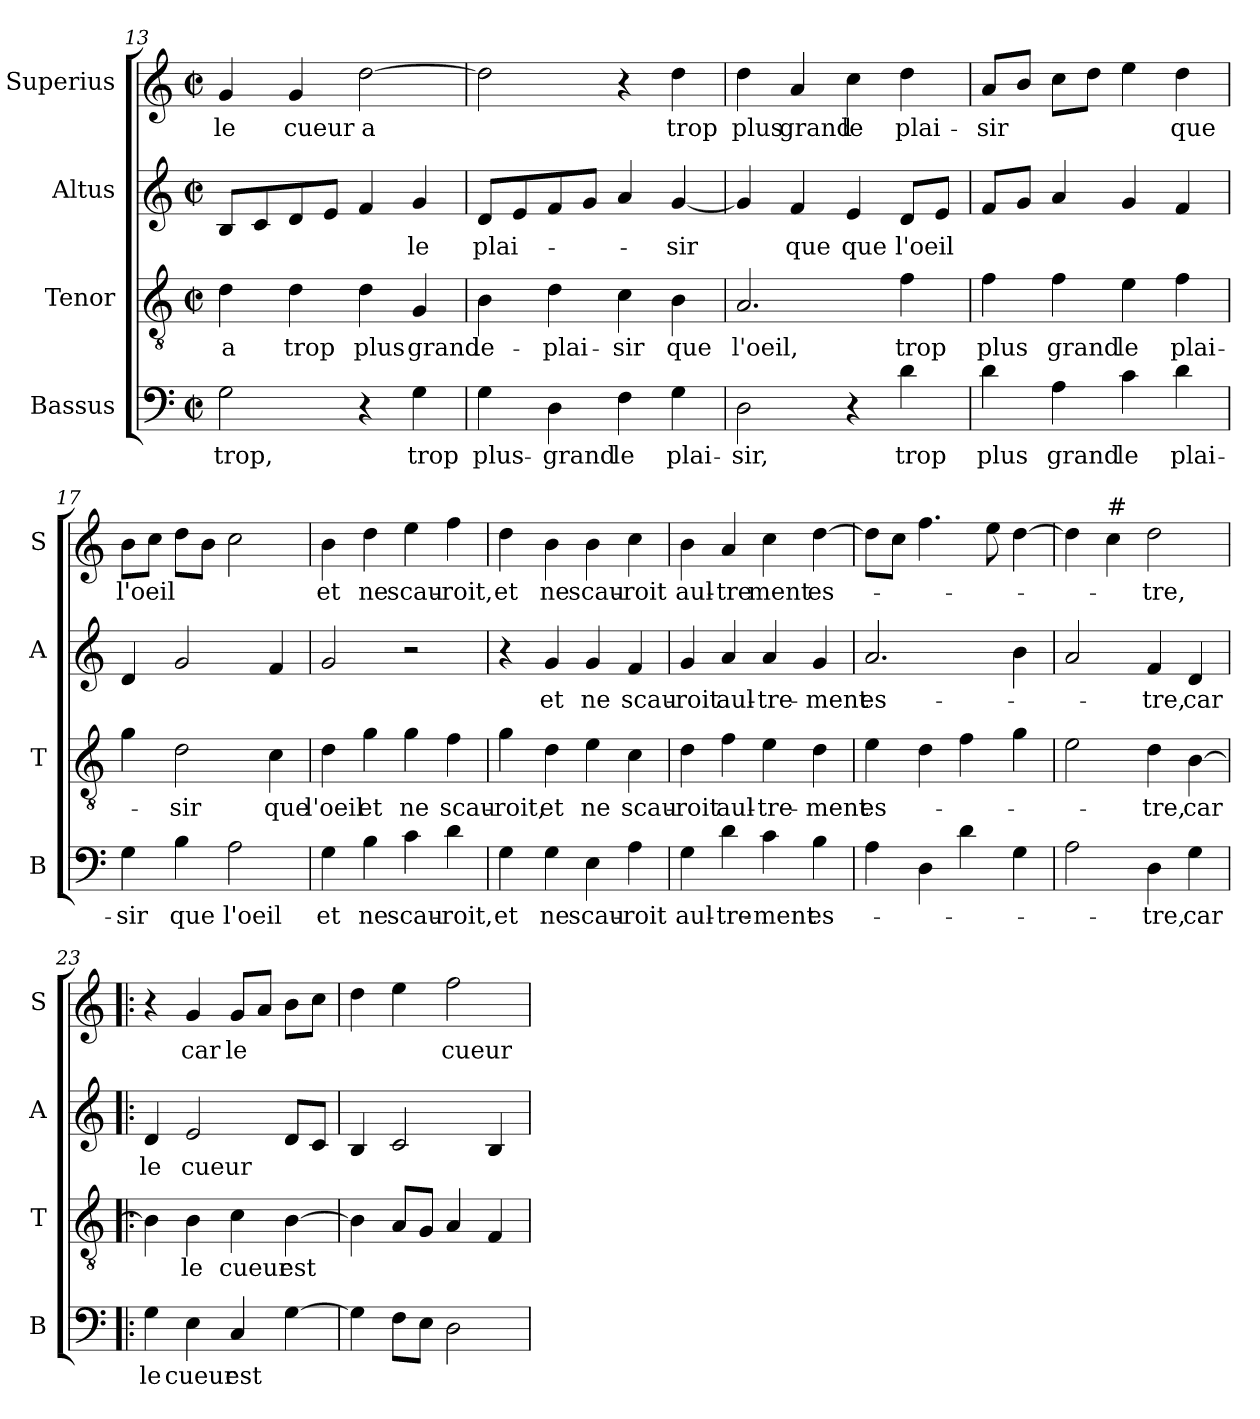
**kern	**text	**kern	**text	**kern	**text	**kern	**text
*part4	*part4	*part3	*part3	*part2	*part2	*part1	*part1
*staff4	*staff4	*staff3	*staff3	*staff2	*staff2	*staff1	*staff1
*I"Bassus	*	*I"Tenor	*	*I"Altus	*	*I"Superius	*
*I'B	*	*I'T	*	*I'A	*	*I'S	*
*clefF4	*	*clefGv2	*	*clefG2	*	*clefG2	*
*k[]	*	*k[]	*	*k[]	*	*k[]	*
*C:	*	*C:	*	*C:	*	*C:	*
*M2/2	*	*M2/2	*	*M2/2	*	*M2/2	*
*met(c|)	*	*met(c|)	*	*met(c|)	*	*met(c|)	*
=13	=13	=13	=13	=13	=13	=13	=13
2G\	trop,	4d\	a	8B/L	.	4g/	le
.	.	.	.	8c/	.	.	.
.	.	4d\	trop	8d/	.	4g/	cueur
.	.	.	.	8e/J	.	.	.
4r	.	4d\	plus	4f/	.	[2dd\	a
4G\	trop	4G/	grand	4g/	le	.	.
!!LO:PB:g=z
=14	=14	=14	=14	=14	=14	=14	=14
4G\	plus-	4B\	le-	8d/L	plai-	2dd\]	.
.	.	.	.	8e/	.	.	.
4D\	-grand	4d\	-plai-	8f/	.	.	.
.	.	.	.	8g/J	.	.	.
4F\	le	4c\	-sir	4a/	.	4r	.
4G\	plai-	4B\	que	[4g/	-sir	4dd\	trop
=15	=15	=15	=15	=15	=15	=15	=15
2D\	-sir,	2.A/	l'oeil,	4g/]	.	4dd\	plus
.	.	.	.	4f/	que	4a/	grand
4r	.	.	.	4e/	que	4cc\	le
4d\	trop	4f\	trop	8d/L	l'oeil	4dd\	plai-
.	.	.	.	8e/J	.	.	.
=16	=16	=16	=16	=16	=16	=16	=16
4d\	plus	4f\	plus	8f/L	.	8a/L	-sir
.	.	.	.	8g/J	.	8b/J	.
4A\	grand	4f\	grand	4a/	.	8cc\L	.
.	.	.	.	.	.	8dd\J	.
4c\	le	4e\	le	4g/	.	4ee\	.
4d\	plai-	4f\	plai-	4f/	.	4dd\	que
=17	=17	=17	=17	=17	=17	=17	=17
4G\	-sir	4g\	.	4d/	.	8b\L	l'oeil
.	.	.	.	.	.	8cc\J	.
4B\	que	2d\	-sir	2g/	.	8dd\L	.
.	.	.	.	.	.	8b\J	.
2A\	l'oeil	.	.	.	.	2cc\	.
.	.	4c\	que	4f/	.	.	.
=18	=18	=18	=18	=18	=18	=18	=18
4G\	et	4d\	l'oeil	2g/	.	4b\	et
4B\	ne	4g\	et	.	.	4dd\	ne
4c\	scau-	4g\	ne	2r	.	4ee\	scau-
4d\	-roit,	4f\	scau-	.	.	4ff\	-roit,
!!LO:LB:g=z
=19	=19	=19	=19	=19	=19	=19	=19
4G\	et	4g\	-roit,	4r	.	4dd\	et
4G\	ne	4d\	et	4g/	et	4b\	ne
4E\	scau-	4e\	ne	4g/	ne	4b\	scau-
4A\	-roit	4c\	scau-	4f/	scau-	4cc\	-roit
=20	=20	=20	=20	=20	=20	=20	=20
4G\	aul-	4d\	-roit	4g/	-roit	4b\	aul-
4d\	-tre-	4f\	aul-	4a/	aul-	4a/	-tre
4c\	-ment	4e\	-tre-	4a/	-tre-	4cc\	ment
4B\	es-	4d\	-ment	4g/	-ment	[4dd\	es-
=21	=21	=21	=21	=21	=21	=21	=21
4A\	.	4e\	es-	2.a/	es-	8dd\L]	.
.	.	.	.	.	.	8cc\J	.
4D\	.	4d\	.	.	.	4.ff\	.
4d\	.	4f\	.	.	.	.	.
.	.	.	.	.	.	8ee\	.
4G\	.	4g\	.	4b\	.	[4dd\	.
=22	=22	=22	=22	=22	=22	=22	=22
2A\	.	2e\	.	2a/	.	4dd\]	.
!	!	!	!	!	!	!LO:TX:a:t=#	!
.	.	.	.	.	.	4cc\	.
4D\	-tre,	4d\	-tre,	4f/	-tre,	2dd\	-tre,
4G\	car	[4B\	car	4d/	car	.	.
=23!|:	=23!|:	=23!|:	=23!|:	=23!|:	=23!|:	=23!|:	=23!|:
4G\	le	4B\]	.	4d/	le	4r	.
4E\	cueur	4B\	le	2e/	cueur	4g/	car
4C/	est	4c\	cueur	.	.	8g/L	le
.	.	.	.	.	.	8a/J	.
[4G\	.	[4B\	est	8d/L	.	8b\L	.
.	.	.	.	8c/J	.	8cc\J	.
!!LO:LB:g=z
=24	=24	=24	=24	=24	=24	=24	=24
4G\]	.	4B\]	.	4B/	.	4dd\	.
8F\L	.	8A/L	.	2c/	.	4ee\	.
8E\J	.	8G/J	.	.	.	.	.
2D\	.	4A/	.	.	.	2ff\	cueur
.	.	4F/	.	4B/	.	.	.
=	=	=	=	=	=	=	=
*-	*-	*-	*-	*-	*-	*-	*-
